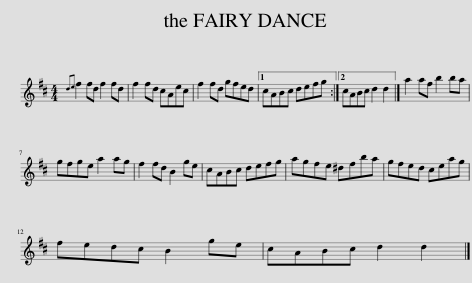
X:1
L:1/8
M:4/4
I:linebreak $
K:D
V:1 treble
V:1
{de} f2 fd f2 fd | f2 fd cAec | f2 fd gfed |1 cABc defg :|2 cABc d2 d2 |] %5
 a2 af b2 ba |$ gfge a2 ag | f2 fd B2 ge | cABc defg | agfe ^dfba | %10
 gfed ceag |$ fedc B2 ge | cABc d2 d2 |] %13
